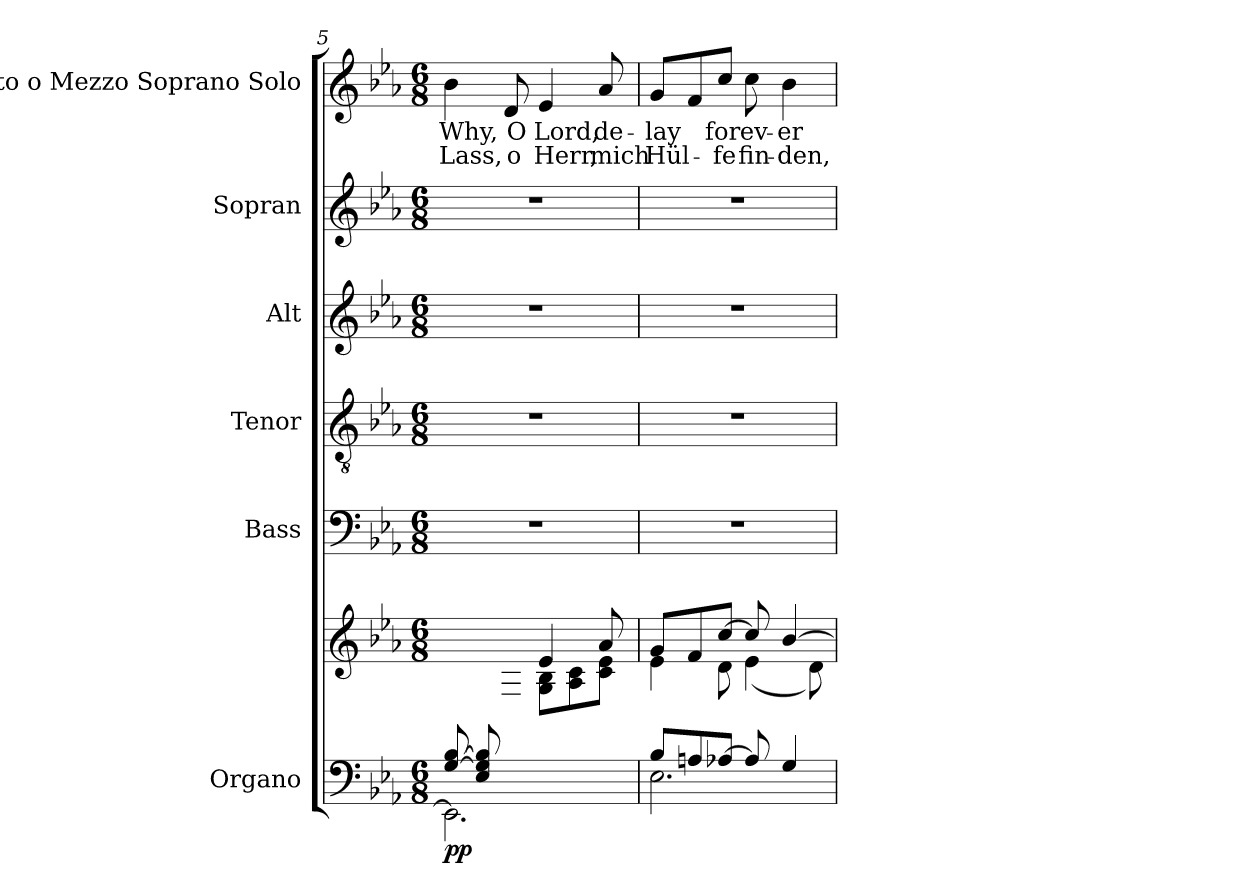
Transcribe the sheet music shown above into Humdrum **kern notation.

**kern	**kern	**dynam	**kern	**kern	**kern	**kern	**kern	**text	**text
*part6	*part6	*part6	*part5	*part4	*part3	*part2	*part1	*part1	*part1
*staff7	*staff6	*staff6/7	*staff5	*staff4	*staff3	*staff2	*staff1	*staff1	*staff1
*I"Organo	*	*	*I"Bass	*I"Tenor	*I"Alt	*I"Sopran	*I"Alto o Mezzo Soprano Solo	*	*
*	*	*	*I'B	*I'T	*I'A	*I'S	*I'S o l o	*	*
*clefF4	*clefG2	*	*clefF4	*clefGv2	*clefG2	*clefG2	*clefG2	*	*
*k[b-e-a-]	*k[b-e-a-]	*	*k[b-e-a-]	*k[b-e-a-]	*k[b-e-a-]	*k[b-e-a-]	*k[b-e-a-]	*	*
*E-:	*E-:	*	*E-:	*E-:	*E-:	*E-:	*E-:	*	*
*M6/8	*M6/8	*	*M6/8	*M6/8	*M6/8	*M6/8	*M6/8	*	*
=5	=5	=5	=5	=5	=5	=5	=5	=5	=5
*^	*^	*	*	*	*	*	*	*	*
*	*^	*	*	*	*	*	*	*	*	*	*
!	!	!	!	!	!LO:DY:b=2	!	!	!	!	!	!LO:LY:b	!LO:LY:b
[8G/ [8B-/L	2.ryy	2.EE-\]	4ryy	4.ryy	pp	2.r	2.r	2.r	2.r	4b-\	Why,	Lass,
8E-/ 8G/] 8B-/]	.	.	.	.	.	.	.	.	.	.	.	.
!	!	!	!	!	!	!	!	!	!	!	!LO:LY:b	!LO:LY:b
2ryy	.	.	8F\ 8A-\ 8d\J	.	.	.	.	.	.	8d/	O	o
!	!	!	!	!	!	!	!	!	!	!	!LO:LY:b	!LO:LY:b
.	.	.	4e-/	8G\ 8B-\L	.	.	.	.	.	4e-/	Lord,	Herr,
.	.	.	.	8A-\ 8c\	.	.	.	.	.	.	.	.
!	!	!	!	!	!	!	!	!	!	!	!LO:LY:b	!LO:LY:b
.	.	.	8a-/	8c\ 8e-\J	.	.	.	.	.	8a-/	de-	mich
*	*v	*v	*	*	*	*	*	*	*	*	*	*
!!LO:LB:g=z
=6	=6	=6	=6	=6	=6	=6	=6	=6	=6	=6	=6
!	!	!	!	!	!	!	!	!	!	!LO:LY:b	!LO:LY:b
8B-/L	2.E-\	8g/L	4e-\	.	2.r	2.r	2.r	2.r	8g/L	-lay	Hül-
8An/	.	8f/	.	.	.	.	.	.	8f/	.	.
!	!	!	!	!	!	!	!	!	!	!LO:LY:b	!LO:LY:b
[8A-X/J	.	[8cc/J	8d\	.	.	.	.	.	8cc/J	for	-fe
!	!	!	!	!	!	!	!	!	!	!LO:LY:b	!LO:LY:b
8A-/]	.	8cc/]	(<4e-\	.	.	.	.	.	8cc\	ev-	fin-
!	!	!	!	!	!	!	!	!	!	!LO:LY:b	!LO:LY:b
4G/	.	[4b-/	.	.	.	.	.	.	4b-\	-er	-den,
.	.	.	8d\)	.	.	.	.	.	.	.	.
*v	*v	*	*	*	*	*	*	*	*	*	*
*	*v	*v	*	*	*	*	*	*	*	*
=	=	=	=	=	=	=	=	=	=
*-	*-	*-	*-	*-	*-	*-	*-	*-	*-
